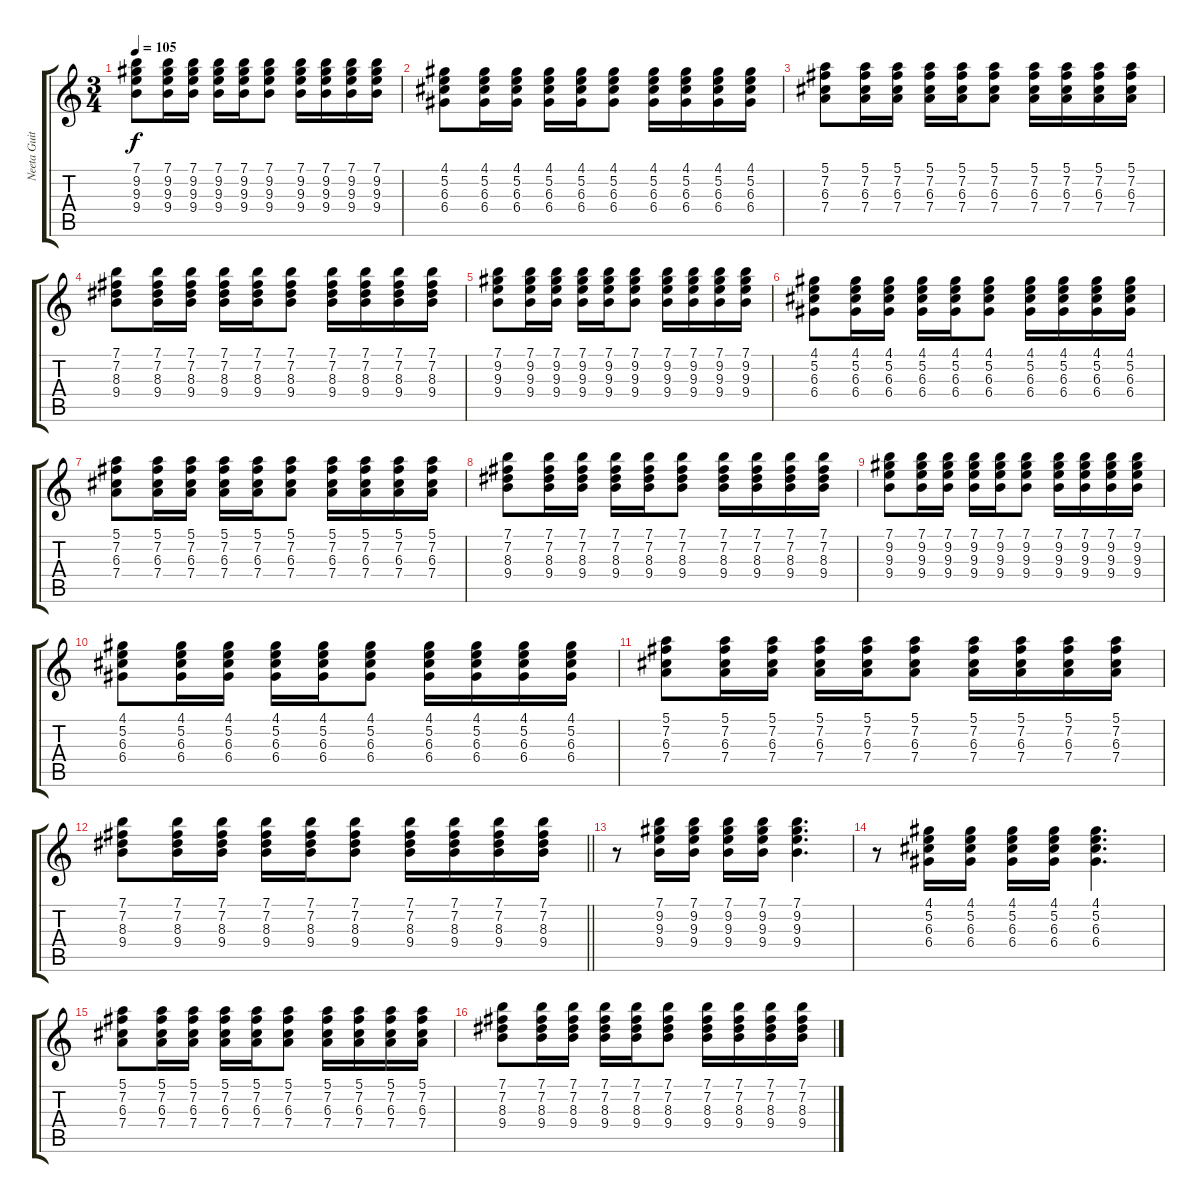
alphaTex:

\track ("Neeta Guitar" "Neeta Guit") {instrument acousticguitarsteel}
\staff {score tabs}
\tuning (E4 B3 G3 D3 A2 E2) {hide}
\ts (3 4)
\tempo 105
\clef g2
\ks c
(7.1 9.2 9.3 9.4).8{dy f} (7.1 9.2 9.3 9.4).16 (7.1 9.2 9.3 9.4).16 (7.1 9.2 9.3 9.4).16 (7.1 9.2 9.3 9.4).16 (7.1 9.2 9.3 9.4).8 (7.1 9.2 9.3 9.4).16 (7.1 9.2 9.3 9.4).16 (7.1 9.2 9.3 9.4).16 (7.1 9.2 9.3 9.4).16 |
(4.1 5.2 6.3 6.4).8 (4.1 5.2 6.3 6.4).16 (4.1 5.2 6.3 6.4).16 (4.1 5.2 6.3 6.4).16 (4.1 5.2 6.3 6.4).16 (4.1 5.2 6.3 6.4).8 (4.1 5.2 6.3 6.4).16 (4.1 5.2 6.3 6.4).16 (4.1 5.2 6.3 6.4).16 (4.1 5.2 6.3 6.4).16 |
(5.1 7.2 6.3 7.4).8 (5.1 7.2 6.3 7.4).16 (5.1 7.2 6.3 7.4).16 (5.1 7.2 6.3 7.4).16 (5.1 7.2 6.3 7.4).16 (5.1 7.2 6.3 7.4).8 (5.1 7.2 6.3 7.4).16 (5.1 7.2 6.3 7.4).16 (5.1 7.2 6.3 7.4).16 (5.1 7.2 6.3 7.4).16 |
(7.1 7.2 8.3 9.4).8 (7.1 7.2 8.3 9.4).16 (7.1 7.2 8.3 9.4).16 (7.1 7.2 8.3 9.4).16 (7.1 7.2 8.3 9.4).16 (7.1 7.2 8.3 9.4).8 (7.1 7.2 8.3 9.4).16 (7.1 7.2 8.3 9.4).16 (7.1 7.2 8.3 9.4).16 (7.1 7.2 8.3 9.4).16 |
(7.1 9.2 9.3 9.4).8 (7.1 9.2 9.3 9.4).16 (7.1 9.2 9.3 9.4).16 (7.1 9.2 9.3 9.4).16 (7.1 9.2 9.3 9.4).16 (7.1 9.2 9.3 9.4).8 (7.1 9.2 9.3 9.4).16 (7.1 9.2 9.3 9.4).16 (7.1 9.2 9.3 9.4).16 (7.1 9.2 9.3 9.4).16 |
(4.1 5.2 6.3 6.4).8 (4.1 5.2 6.3 6.4).16 (4.1 5.2 6.3 6.4).16 (4.1 5.2 6.3 6.4).16 (4.1 5.2 6.3 6.4).16 (4.1 5.2 6.3 6.4).8 (4.1 5.2 6.3 6.4).16 (4.1 5.2 6.3 6.4).16 (4.1 5.2 6.3 6.4).16 (4.1 5.2 6.3 6.4).16 |
(5.1 7.2 6.3 7.4).8 (5.1 7.2 6.3 7.4).16 (5.1 7.2 6.3 7.4).16 (5.1 7.2 6.3 7.4).16 (5.1 7.2 6.3 7.4).16 (5.1 7.2 6.3 7.4).8 (5.1 7.2 6.3 7.4).16 (5.1 7.2 6.3 7.4).16 (5.1 7.2 6.3 7.4).16 (5.1 7.2 6.3 7.4).16 |
(7.1 7.2 8.3 9.4).8 (7.1 7.2 8.3 9.4).16 (7.1 7.2 8.3 9.4).16 (7.1 7.2 8.3 9.4).16 (7.1 7.2 8.3 9.4).16 (7.1 7.2 8.3 9.4).8 (7.1 7.2 8.3 9.4).16 (7.1 7.2 8.3 9.4).16 (7.1 7.2 8.3 9.4).16 (7.1 7.2 8.3 9.4).16 |
(7.1 9.2 9.3 9.4).8 (7.1 9.2 9.3 9.4).16 (7.1 9.2 9.3 9.4).16 (7.1 9.2 9.3 9.4).16 (7.1 9.2 9.3 9.4).16 (7.1 9.2 9.3 9.4).8 (7.1 9.2 9.3 9.4).16 (7.1 9.2 9.3 9.4).16 (7.1 9.2 9.3 9.4).16 (7.1 9.2 9.3 9.4).16 |
(4.1 5.2 6.3 6.4).8 (4.1 5.2 6.3 6.4).16 (4.1 5.2 6.3 6.4).16 (4.1 5.2 6.3 6.4).16 (4.1 5.2 6.3 6.4).16 (4.1 5.2 6.3 6.4).8 (4.1 5.2 6.3 6.4).16 (4.1 5.2 6.3 6.4).16 (4.1 5.2 6.3 6.4).16 (4.1 5.2 6.3 6.4).16 |
(5.1 7.2 6.3 7.4).8 (5.1 7.2 6.3 7.4).16 (5.1 7.2 6.3 7.4).16 (5.1 7.2 6.3 7.4).16 (5.1 7.2 6.3 7.4).16 (5.1 7.2 6.3 7.4).8 (5.1 7.2 6.3 7.4).16 (5.1 7.2 6.3 7.4).16 (5.1 7.2 6.3 7.4).16 (5.1 7.2 6.3 7.4).16 |
\barLineRight lightlight
(7.1 7.2 8.3 9.4).8 (7.1 7.2 8.3 9.4).16 (7.1 7.2 8.3 9.4).16 (7.1 7.2 8.3 9.4).16 (7.1 7.2 8.3 9.4).16 (7.1 7.2 8.3 9.4).8 (7.1 7.2 8.3 9.4).16 (7.1 7.2 8.3 9.4).16 (7.1 7.2 8.3 9.4).16 (7.1 7.2 8.3 9.4).16 |
r.8 (7.1 9.2 9.3 9.4).16 (7.1 9.2 9.3 9.4).16 (7.1 9.2 9.3 9.4).16 (7.1 9.2 9.3 9.4).16 (7.1 9.2 9.3 9.4).4{d} |
r.8 (4.1 5.2 6.3 6.4).16 (4.1 5.2 6.3 6.4).16 (4.1 5.2 6.3 6.4).16 (4.1 5.2 6.3 6.4).16 (4.1 5.2 6.3 6.4).4{d} |
(5.1 7.2 6.3 7.4).8 (5.1 7.2 6.3 7.4).16 (5.1 7.2 6.3 7.4).16 (5.1 7.2 6.3 7.4).16 (5.1 7.2 6.3 7.4).16 (5.1 7.2 6.3 7.4).8 (5.1 7.2 6.3 7.4).16 (5.1 7.2 6.3 7.4).16 (5.1 7.2 6.3 7.4).16 (5.1 7.2 6.3 7.4).16 |
(7.1 7.2 8.3 9.4).8 (7.1 7.2 8.3 9.4).16 (7.1 7.2 8.3 9.4).16 (7.1 7.2 8.3 9.4).16 (7.1 7.2 8.3 9.4).16 (7.1 7.2 8.3 9.4).8 (7.1 7.2 8.3 9.4).16 (7.1 7.2 8.3 9.4).16 (7.1 7.2 8.3 9.4).16 (7.1 7.2 8.3 9.4).16
